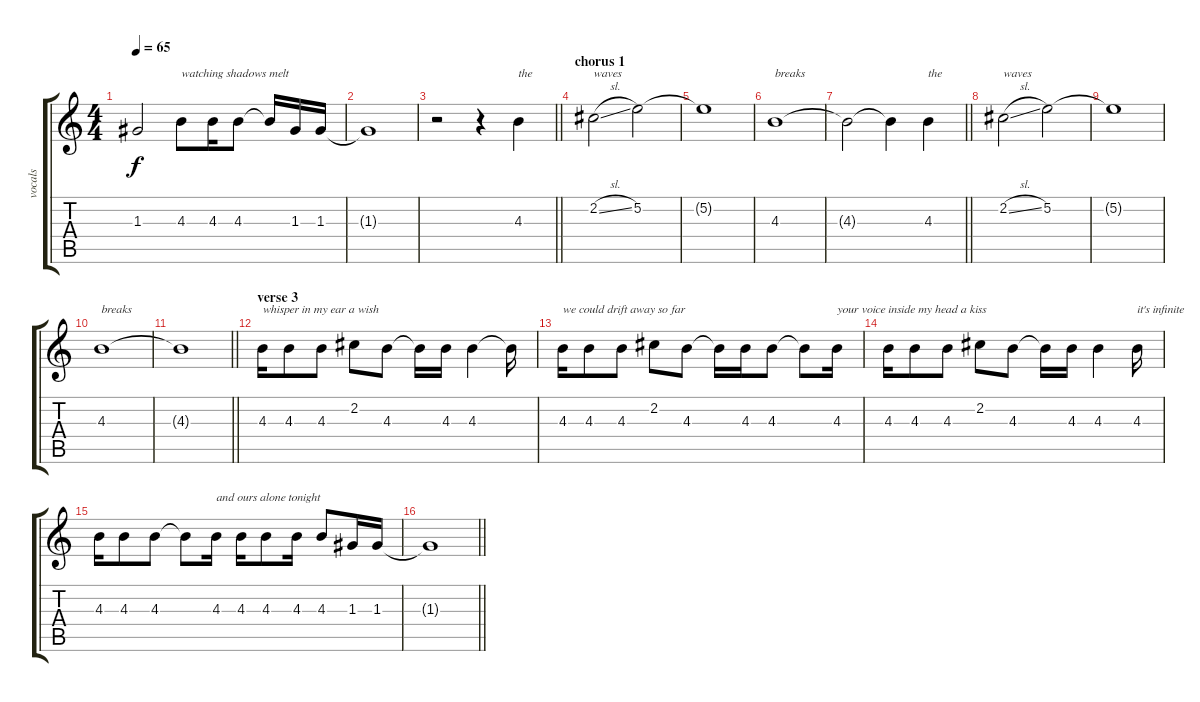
\track ("vocals" "vocals") {instrument electricguitarjazz}
\staff {score tabs}
\tuning (E4 B3 G3 D3 A2 E2) {hide}
\ts (4 4)
\tempo 65
\clef g2
\ks c
1.3{t}.2{dy f} 4.3.8{txt "watching shadows melt"} 4.3.16 4.3.8 4.3{t}.16 1.3.16 1.3.16 |
1.3{t}.1 |
\barLineRight lightlight
r.2 r.4 4.3.4{txt "the" volume 9 instrument overdrivenguitar} |
\section ("" "chorus 1")
2.2{sl}.2{txt "waves"} 5.2.2 |
5.2{t}.1 |
4.3.1{txt "breaks"} |
\barLineRight lightlight
4.3{t}.2 4.3{t}.4 4.3.4{txt "the"} |
2.2{sl}.2{txt "waves"} 5.2.2 |
5.2{t}.1 |
4.3.1{txt "breaks"} |
\barLineRight lightlight
4.3{t}.1 |
\section ("" "verse 3")
4.3.16{txt "whisper in my ear a wish" volume 16 instrument electricguitarjazz} 4.3.8 4.3.8 2.2.8 4.3.8 4.3{t}.16 4.3.16 4.3.4 4.3{t}.16 |
4.3.16{txt "we could drift away so far"} 4.3.8 4.3.8 2.2.8 4.3.8 4.3{t}.16 4.3.16 4.3.8 4.3{t}.8 4.3.16{txt "your voice inside my head a kiss"} |
4.3.16 4.3.8 4.3.8 2.2.8 4.3.8 4.3{t}.16 4.3.16 4.3.4 4.3.16{txt "it's infinite"} |
4.3.16 4.3.8 4.3.8 4.3{t}.8 4.3.16{txt "and ours alone tonight"} 4.3.16 4.3.8 4.3.16 4.3.8 1.3.16 1.3.16 |
\barLineRight lightlight
1.3{t}.1
